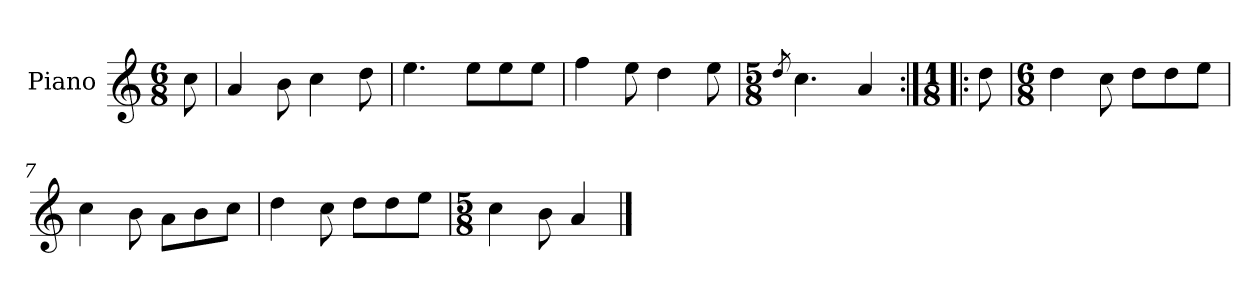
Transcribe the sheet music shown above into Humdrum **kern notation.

**kern
*part1
*staff1
*I"Piano
*I'Pno.
*clefG2
*k[]
*M6/8
=
8cc\
=1
4a/
8b\
4cc\
8dd\
=2
4.ee\
8ee\L
8ee\
8ee\J
=3
4ff\
8ee\
4dd\
8ee\
=4
*M5/8
8qdd/
4.cc\
4a/
=5:|!|:
*M1/8
8dd\
=6
*M6/8
4dd\
8cc\
8dd\L
8dd\
8ee\J
=7
4cc\
8b\
8a\L
8b\
8cc\J
=8
4dd\
8cc\
8dd\L
8dd\
8ee\J
!!LO:LB:g=z
=9
*M5/8
4cc\
8b\
4a/
==
*-
